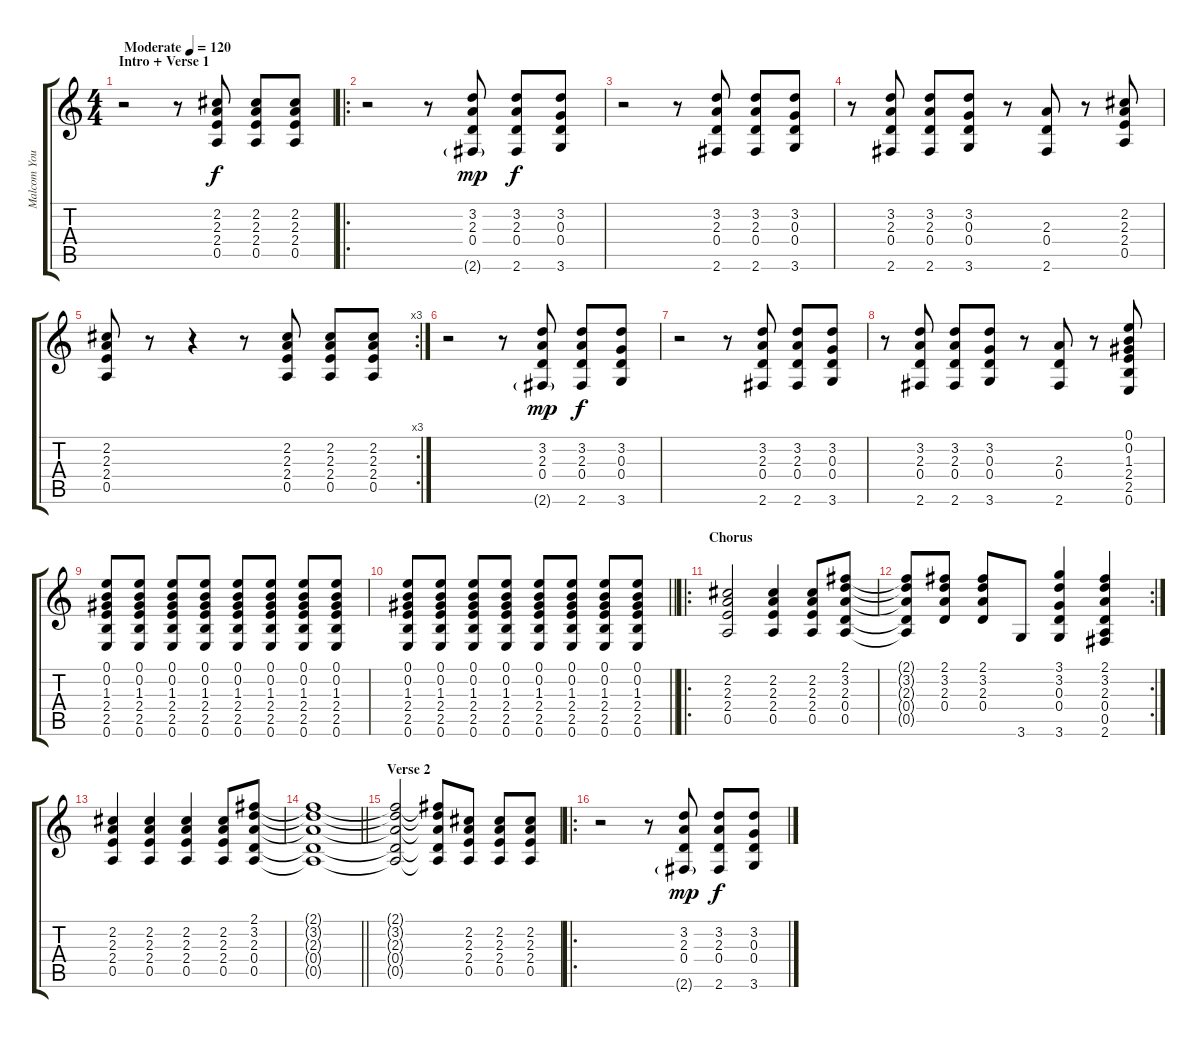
\track ("Malcom Young" "Malcom You") {instrument overdrivenguitar}
\staff {score tabs}
\tuning (E4 B3 G3 D3 A2 E2) {hide}
\ts (4 4)
\section ("" "Intro + Verse 1")
\tempo (120 "Moderate")
\clef g2
\ks c
r.2{dy f instrument overdrivenguitar} r.8 (2.2 2.3 2.4 0.5).8 (2.2 2.3 2.4 0.5).8 (2.2 2.3 2.4 0.5).8 |
\ro
r.2 r.8 (3.2 2.3 0.4 2.6{g}).8{dy mp} (3.2 2.3 0.4 2.6).8{dy f} (3.2 0.3 0.4 3.6).8 |
r.2 r.8 (3.2 2.3 0.4 2.6).8 (3.2 2.3 0.4 2.6).8 (3.2 0.3 0.4 3.6).8 |
r.8 (3.2 2.3 0.4 2.6).8 (3.2 2.3 0.4 2.6).8 (3.2 0.3 0.4 3.6).8 r.8 (2.3 0.4 2.6).8 r.8 (2.2 2.3 2.4 0.5).8 |
\rc 3
(2.2 2.3 2.4 0.5).8 r.8 r.4 r.8 (2.2 2.3 2.4 0.5).8 (2.2 2.3 2.4 0.5).8 (2.2 2.3 2.4 0.5).8 |
r.2 r.8 (3.2 2.3 0.4 2.6{g}).8{dy mp} (3.2 2.3 0.4 2.6).8{dy f} (3.2 0.3 0.4 3.6).8 |
r.2 r.8 (3.2 2.3 0.4 2.6).8 (3.2 2.3 0.4 2.6).8 (3.2 0.3 0.4 3.6).8 |
r.8 (3.2 2.3 0.4 2.6).8 (3.2 2.3 0.4 2.6).8 (3.2 0.3 0.4 3.6).8 r.8 (2.3 0.4 2.6).8 r.8 (0.1 0.2 1.3 2.4 2.5 0.6).8 |
(0.1 0.2 1.3 2.4 2.5 0.6).8 (0.1 0.2 1.3 2.4 2.5 0.6).8 (0.1 0.2 1.3 2.4 2.5 0.6).8 (0.1 0.2 1.3 2.4 2.5 0.6).8 (0.1 0.2 1.3 2.4 2.5 0.6).8 (0.1 0.2 1.3 2.4 2.5 0.6).8 (0.1 0.2 1.3 2.4 2.5 0.6).8 (0.1 0.2 1.3 2.4 2.5 0.6).8 |
\barLineRight lightlight
(0.1 0.2 1.3 2.4 2.5 0.6).8 (0.1 0.2 1.3 2.4 2.5 0.6).8 (0.1 0.2 1.3 2.4 2.5 0.6).8 (0.1 0.2 1.3 2.4 2.5 0.6).8 (0.1 0.2 1.3 2.4 2.5 0.6).8 (0.1 0.2 1.3 2.4 2.5 0.6).8 (0.1 0.2 1.3 2.4 2.5 0.6).8 (0.1 0.2 1.3 2.4 2.5 0.6).8 |
\ro
\section ("" "Chorus")
(2.2 2.3 2.4 0.5).2 (2.2 2.3 2.4 0.5).4 (2.2 2.3 2.4 0.5).8 (2.1 3.2 2.3 0.4 0.5).8 |
\rc 2
(2.1{t} 3.2{t} 2.3{t} 0.4{t} 0.5{t}).8 (2.1 3.2 2.3 0.4).8 (2.1 3.2 2.3 0.4).8 3.6.8 (3.1 3.2 0.3 0.4 3.6).4 (2.1 3.2 2.3 0.4 0.5 2.6).4 |
(2.2 2.3 2.4 0.5).4 (2.2 2.3 2.4 0.5).4 (2.2 2.3 2.4 0.5).4 (2.2 2.3 2.4 0.5).8 (2.1 3.2 2.3 0.4 0.5).8 |
\barLineRight lightlight
(2.1{t} 3.2{t} 2.3{t} 0.4{t} 0.5{t}).1 |
\section ("" "Verse 2")
(2.1{t} 3.2{t} 2.3{t} 0.4{t} 0.5{t}).2 (2.1{t} 3.2{t} 2.3{t} 0.4{t} 0.5{t}).8 (2.2 2.3 2.4 0.5).8 (2.2 2.3 2.4 0.5).8 (2.2 2.3 2.4 0.5).8 |
\ro
r.2 r.8 (3.2 2.3 0.4 2.6{g}).8{dy mp} (3.2 2.3 0.4 2.6).8{dy f} (3.2 0.3 0.4 3.6).8
